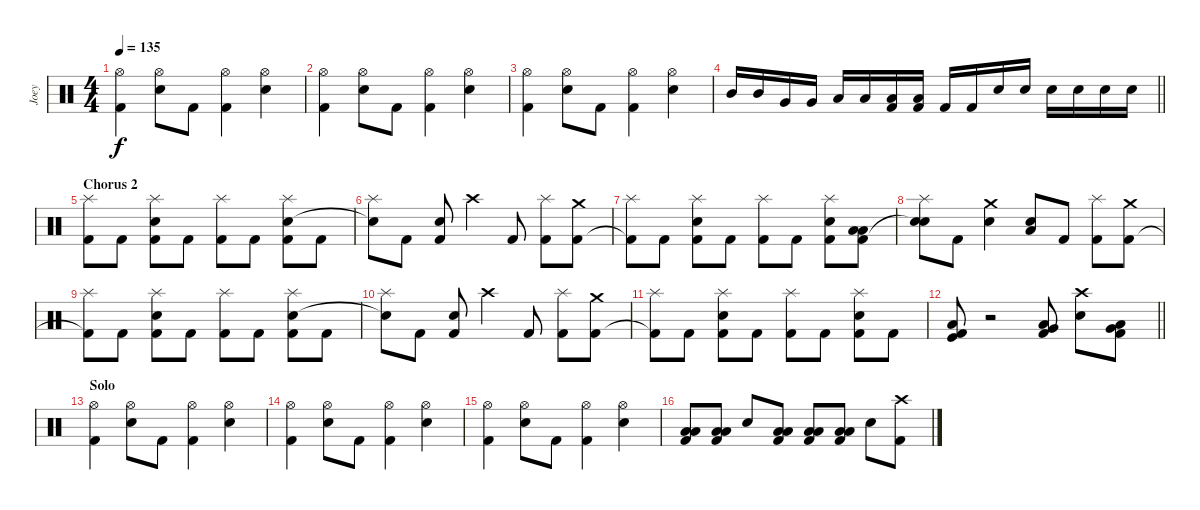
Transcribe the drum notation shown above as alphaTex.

\track ("Joey" "Joey") {instrument percussion}
\staff {score}
\articulation defaults
\ts (4 4)
\tempo 135
\clef neutral
\ks c
("Hi-Hat (open)" "Kick (hit) 2").4{dy f} ("Hi-Hat (open)" "Snare (hit) 2").8 "Kick (hit) 2".8 ("Hi-Hat (open)" "Kick (hit) 2").4 ("Hi-Hat (open)" "Snare (hit) 2").4 |
("Hi-Hat (open)" "Kick (hit) 2").4 ("Hi-Hat (open)" "Snare (hit) 2").8 "Kick (hit) 2".8 ("Hi-Hat (open)" "Kick (hit) 2").4 ("Hi-Hat (open)" "Snare (hit) 2").4 |
("Hi-Hat (open)" "Kick (hit) 2").4 ("Hi-Hat (open)" "Snare (hit) 2").8 "Kick (hit) 2".8 ("Hi-Hat (open)" "Kick (hit) 2").4 ("Hi-Hat (open)" "Snare (hit) 2").4 |
\barLineRight lightlight "Mid Tom (hit)".16 "Mid Tom (hit)".16 "Very Low Tom (hit)".16 "Very Low Tom (hit)".16 "Low Tom (hit)".16 "Low Tom (hit)".16
("Low Floor Tom (hit)" "Kick (hit) 2").16 ("Low Floor Tom (hit)" "Kick (hit) 2").16 "Kick (hit) 2".16 "Kick (hit) 2".16 "Snare (hit) 2".16 "Snare (hit) 2".16 "Snare (hit) 2".16 "Snare (hit) 2".16 "Snare (hit) 2".16 "Snare (hit) 2".16 |
\section ("" "Chorus 2")
("Splash (hit)" "Kick (hit) 2").8 "Kick (hit) 2".8 ("Splash (hit)" "Snare (hit) 2" "Kick (hit) 2").8 "Kick (hit) 2".8 ("Splash (hit)" "Kick (hit) 2").8 "Kick (hit) 2".8 ("Splash (hit)" "Snare (hit) 2" "Kick (hit) 2").8 "Kick (hit) 2".8 |
("Splash (hit)" "Snare (hit)"{t}).8 "Kick (hit) 2".8 ("Snare (hit) 2" "Kick (hit) 2").8 "Crash high (hit)".4 "Kick (hit) 2".8 ("Splash (hit)" "Kick (hit) 2").8 ("Crash medium (hit)" "Kick (hit) 2").8 |
("Splash (hit)" "Kick (hit) 2"{t}).8 "Kick (hit) 2".8 ("Splash (hit)" "Snare (hit) 2" "Kick (hit) 2").8 "Kick (hit) 2".8 ("Splash (hit)" "Kick (hit) 2").8 "Kick (hit) 2".8 ("Splash (hit)" "Snare (hit) 2" "Kick (hit) 2").8 ("Low Floor Tom (hit)" "Low Floor Tom (hit)" "Kick (hit) 2").8 |
("Splash (hit)" "Snare (hit) 2" "Snare (hit)"{t}).8 "Kick (hit) 2".8 ("Crash medium (hit)" "Snare (hit) 2").4 ("Snare (hit) 2" "Low Tom (hit)").8 "Kick (hit) 2".8 ("Splash (hit)" "Kick (hit) 2").8 ("Crash medium (hit)" "Kick (hit) 2").8 |
("Splash (hit)" "Kick (hit) 2"{t}).8 "Kick (hit) 2".8 ("Splash (hit)" "Snare (hit) 2" "Kick (hit) 2").8 "Kick (hit) 2".8 ("Splash (hit)" "Kick (hit) 2").8 "Kick (hit) 2".8 ("Splash (hit)" "Snare (hit) 2" "Kick (hit) 2").8 "Kick (hit) 2".8 |
("Splash (hit)" "Snare (hit)"{t}).8 "Kick (hit) 2".8 ("Snare (hit) 2" "Kick (hit) 2").8 "Crash high (hit)".4 "Kick (hit) 2".8 ("Splash (hit)" "Kick (hit) 2").8 ("Crash medium (hit)" "Kick (hit) 2").8 |
("Splash (hit)" "Kick (hit) 2"{t}).8 "Kick (hit) 2".8 ("Splash (hit)" "Snare (hit) 2" "Kick (hit) 2").8 "Kick (hit) 2".8 ("Splash (hit)" "Kick (hit) 2").8 "Kick (hit) 2".8 ("Splash (hit)" "Snare (hit) 2" "Kick (hit) 2").8 "Kick (hit) 2".8 |
\barLineRight lightlight
("Low Floor Tom (hit)" "Kick (hit)" "Kick (hit) 2").8 r.2 ("Very Low Tom (hit)" "Low Floor Tom (hit)" "Kick (hit) 2").8 ("Crash high (hit)" "Snare (hit) 2").8 ("Very Low Tom (hit)" "Low Floor Tom (hit)" "Kick (hit) 2").8 |
\section ("" "Solo")
("Hi-Hat (open)" "Kick (hit) 2").4 ("Hi-Hat (open)" "Snare (hit) 2").8 "Kick (hit) 2".8 ("Hi-Hat (open)" "Kick (hit) 2").4 ("Hi-Hat (open)" "Snare (hit) 2").4 |
("Hi-Hat (open)" "Kick (hit) 2").4 ("Hi-Hat (open)" "Snare (hit) 2").8 "Kick (hit) 2".8 ("Hi-Hat (open)" "Kick (hit) 2").4 ("Hi-Hat (open)" "Snare (hit) 2").4 |
("Hi-Hat (open)" "Kick (hit) 2").4 ("Hi-Hat (open)" "Snare (hit) 2").8 "Kick (hit) 2".8 ("Hi-Hat (open)" "Kick (hit) 2").4 ("Hi-Hat (open)" "Snare (hit) 2").4 |
("Low Tom (hit)" "Low Floor Tom (hit)" "Kick (hit) 2").8 ("Low Tom (hit)" "Low Floor Tom (hit)" "Kick (hit) 2").8 "Snare (hit) 2".8 ("Low Tom (hit)" "Low Floor Tom (hit)" "Kick (hit) 2").8 ("Low Tom (hit)" "Low Floor Tom (hit)" "Kick (hit) 2").8 ("Low Tom (hit)" "Low Floor Tom (hit)" "Kick (hit) 2").8 "Snare (hit) 2".8 ("Crash high (hit)" "Kick (hit) 2").8
